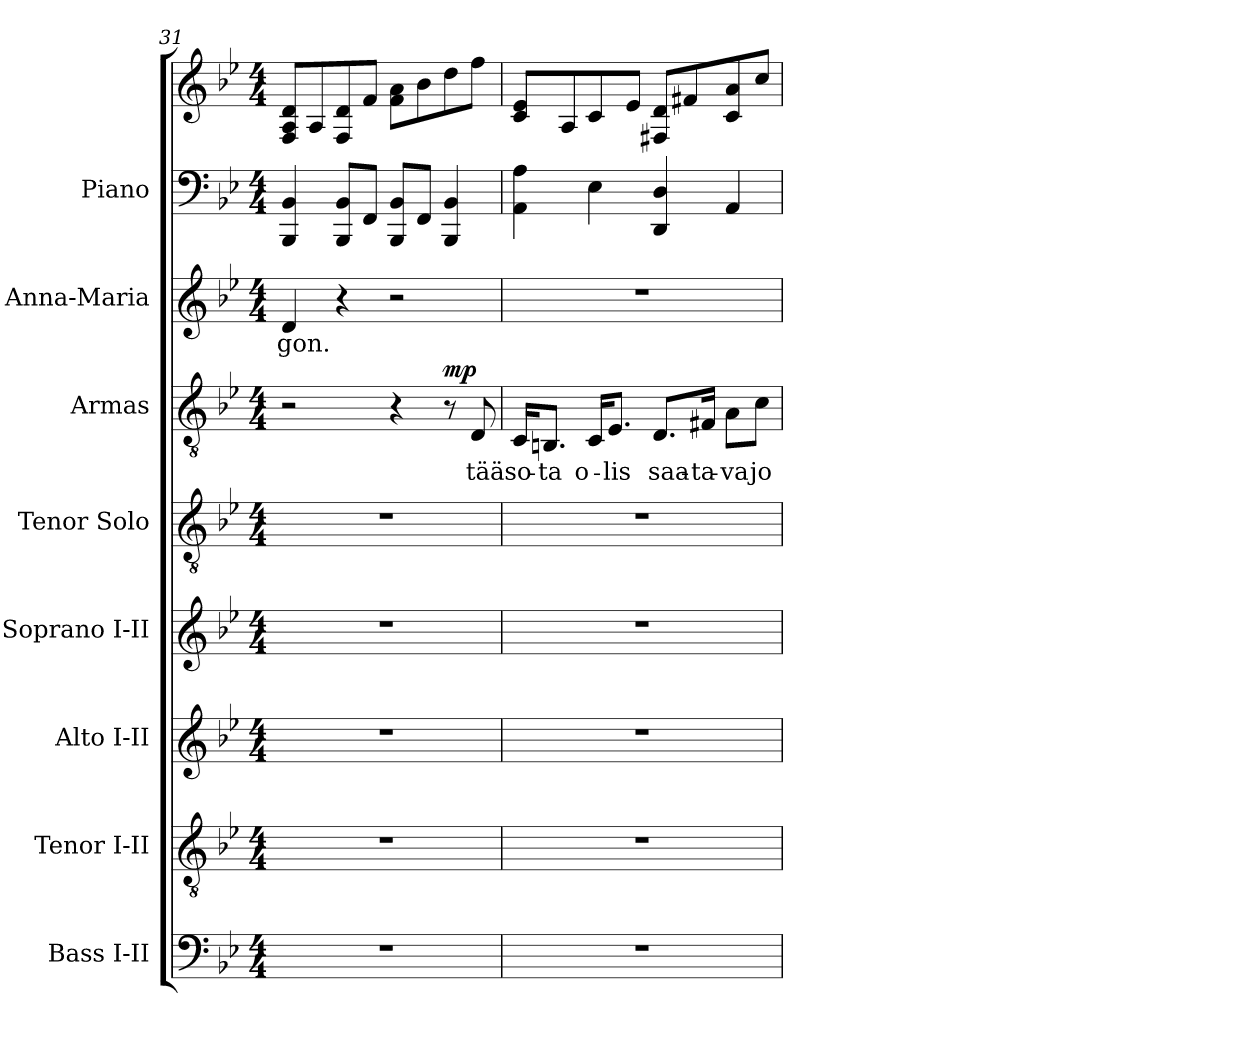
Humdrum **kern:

**kern	**kern	**kern	**kern	**kern	**kern	**text	**dynam	**kern	**text	**kern	**kern
*part8	*part7	*part6	*part5	*part4	*part3	*part3	*part3	*part2	*part2	*part1	*part1
*staff9	*staff8	*staff7	*staff6	*staff5	*staff4	*staff4	*staff4	*staff3	*staff3	*staff2	*staff1
*I"Bass I-II	*I"Tenor I-II	*I"Alto I-II	*I"Soprano I-II	*I"Tenor Solo	*I"Armas	*	*	*I"Anna-Maria	*	*I"Piano	*
*I'B.	*I'T.	*I'A.	*I'S.	*I'T. Solo	*I'Armas	*	*	*I'A-M	*	*I'Pno.	*
*clefF4	*clefGv2	*clefG2	*clefG2	*clefGv2	*clefGv2	*	*	*clefG2	*	*clefF4	*clefG2
*	*ITrd7c12	*	*	*ITrd7c12	*ITrd7c12	*	*	*	*	*	*
*k[b-e-]	*k[b-e-]	*k[b-e-]	*k[b-e-]	*k[b-e-]	*k[b-e-]	*	*	*k[b-e-]	*	*k[b-e-]	*k[b-e-]
*B-:	*B-:	*B-:	*B-:	*B-:	*B-:	*	*	*B-:	*	*B-:	*B-:
*M4/4	*M4/4	*M4/4	*M4/4	*M4/4	*M4/4	*	*	*M4/4	*	*M4/4	*M4/4
=31	=31	=31	=31	=31	=31	=31	=31	=31	=31	=31	=31
!	!	!	!	!	!	!	!	!	!LO:LY:b:color=#000000	!	!
1r	1r	1r	1r	1r	2r	.	.	4di/	-gon.	4BBB-i/ 4BB-i	8Fi/ 8Ai 8diL
.	.	.	.	.	.	.	.	.	.	.	8Ai/
.	.	.	.	.	.	.	.	4r	.	8BBB-i/ 8BB-iL	8Fi/ 8di
.	.	.	.	.	.	.	.	.	.	8FFi/J	8fi/J
.	.	.	.	.	4r	.	.	2r	.	8BBB-i/ 8BB-iL	8fi\ 8aiL
.	.	.	.	.	.	.	.	.	.	8FFi/J	8b-i\
.	.	.	.	.	8r	.	mp	.	.	4BBB-i/ 4BB-i	8ddi\
!	!	!	!	!	!	!LO:LY:b:color=#000000	!	!	!	!	!
.	.	.	.	.	8DDi/	tää	.	.	.	.	8ffi\J
=32	=32	=32	=32	=32	=32	=32	=32	=32	=32	=32	=32
!	!	!	!	!	!	!LO:LY:b:color=#000000	!	!	!	!	!
1r	1r	1r	1r	1r	16CCi/KL	so-	.	1r	.	4AAi\ 4Ai	8ci/ 8e-iL
!	!	!	!	!	!	!LO:LY:b:color=#000000	!	!	!	!	!
.	.	.	.	.	8.BBBni/J	-ta	.	.	.	.	.
.	.	.	.	.	.	.	.	.	.	.	8Ai/
!	!	!	!	!	!	!LO:LY:b:color=#000000	!	!	!	!	!
.	.	.	.	.	16CCi/KL	o-	.	.	.	4E-i\	8ci/
!	!	!	!	!	!	!LO:LY:b:color=#000000	!	!	!	!	!
.	.	.	.	.	8.EE-i/J	-lis	.	.	.	.	.
.	.	.	.	.	.	.	.	.	.	.	8e-i/J
!	!	!	!	!	!	!LO:LY:b:color=#000000	!	!	!	!	!
.	.	.	.	.	8.DDi/L	saa-	.	.	.	4DDi/ 4Di	8F#Xi/ 8diL
.	.	.	.	.	.	.	.	.	.	.	8f#Xi/
!	!	!	!	!	!	!LO:LY:b:color=#000000	!	!	!	!	!
.	.	.	.	.	16FF#Xi/Jk	-ta-	.	.	.	.	.
!	!	!	!	!	!	!LO:LY:b:color=#000000	!	!	!	!	!
.	.	.	.	.	8AAi\L	-va	.	.	.	4AAi/	8ci/ 8ai
!	!	!	!	!	!	!LO:LY:b:color=#000000	!	!	!	!	!
.	.	.	.	.	8Ci\J	jo	.	.	.	.	8cci/J
=	=	=	=	=	=	=	=	=	=	=	=
*-	*-	*-	*-	*-	*-	*-	*-	*-	*-	*-	*-
